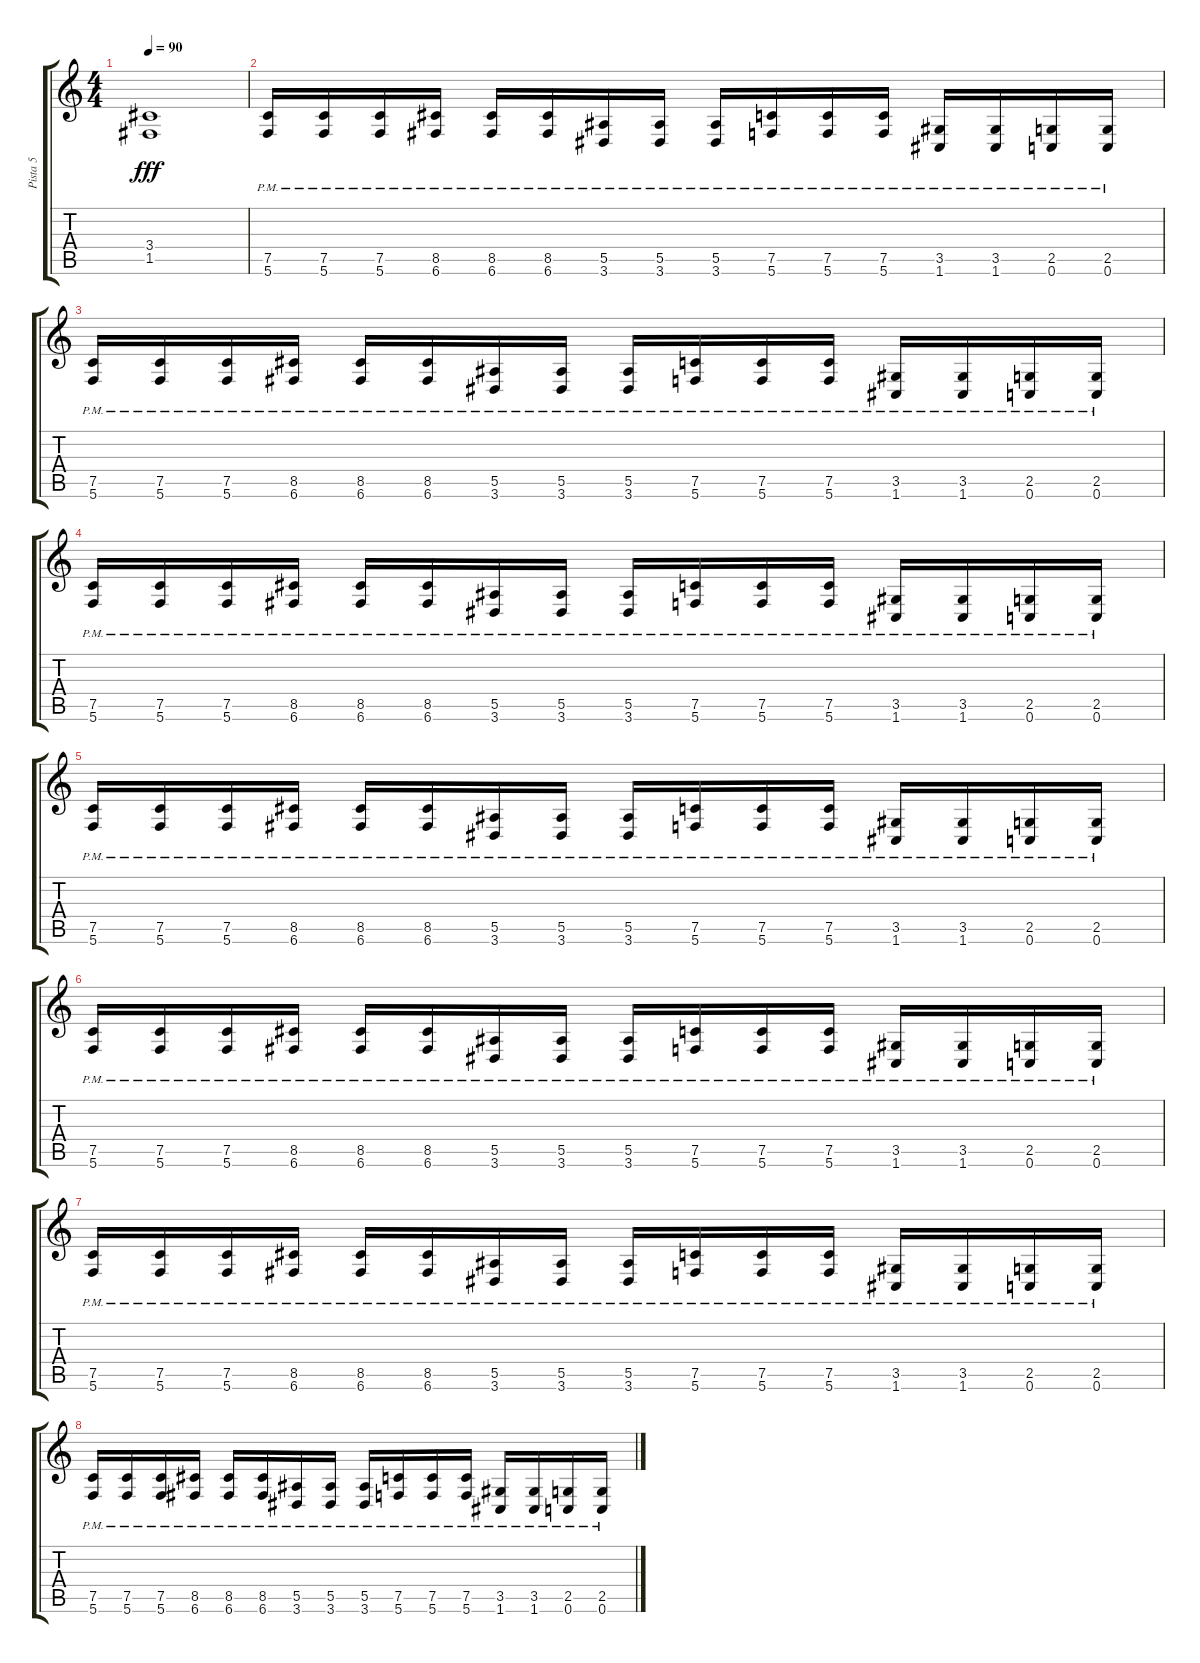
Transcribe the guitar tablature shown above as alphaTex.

\track ("Pista 5" "Pista 5") {instrument distortionguitar}
\staff {score tabs}
\tuning (C4 G3 Eb3 Bb2 F2 C2) {hide}
\ts (4 4)
\tempo 90
\clef g2
\ks c
(3.4 1.5).1{dy fff} |
(7.5{pm} 5.6{pm}).16{balance 16} (7.5{pm} 5.6{pm}).16 (7.5{pm} 5.6{pm}).16 (8.5{pm} 6.6{pm}).16 (8.5{pm} 6.6{pm}).16 (8.5{pm} 6.6{pm}).16 (5.5{pm} 3.6{pm}).16 (5.5{pm} 3.6{pm}).16 (5.5{pm} 3.6{pm}).16 (7.5{pm} 5.6{pm}).16 (7.5{pm} 5.6{pm}).16 (7.5{pm} 5.6{pm}).16 (3.5{pm} 1.6{pm}).16 (3.5{pm} 1.6{pm}).16 (2.5{pm} 0.6{pm}).16 (2.5{pm} 0.6{pm}).16 |
(7.5{pm} 5.6{pm}).16 (7.5{pm} 5.6{pm}).16 (7.5{pm} 5.6{pm}).16 (8.5{pm} 6.6{pm}).16 (8.5{pm} 6.6{pm}).16 (8.5{pm} 6.6{pm}).16 (5.5{pm} 3.6{pm}).16 (5.5{pm} 3.6{pm}).16 (5.5{pm} 3.6{pm}).16 (7.5{pm} 5.6{pm}).16 (7.5{pm} 5.6{pm}).16 (7.5{pm} 5.6{pm}).16 (3.5{pm} 1.6{pm}).16 (3.5{pm} 1.6{pm}).16 (2.5{pm} 0.6{pm}).16 (2.5{pm} 0.6{pm}).16 |
(7.5{pm} 5.6{pm}).16{balance 16} (7.5{pm} 5.6{pm}).16 (7.5{pm} 5.6{pm}).16 (8.5{pm} 6.6{pm}).16 (8.5{pm} 6.6{pm}).16 (8.5{pm} 6.6{pm}).16 (5.5{pm} 3.6{pm}).16 (5.5{pm} 3.6{pm}).16 (5.5{pm} 3.6{pm}).16 (7.5{pm} 5.6{pm}).16 (7.5{pm} 5.6{pm}).16 (7.5{pm} 5.6{pm}).16 (3.5{pm} 1.6{pm}).16 (3.5{pm} 1.6{pm}).16 (2.5{pm} 0.6{pm}).16 (2.5{pm} 0.6{pm}).16 |
(7.5{pm} 5.6{pm}).16 (7.5{pm} 5.6{pm}).16 (7.5{pm} 5.6{pm}).16 (8.5{pm} 6.6{pm}).16 (8.5{pm} 6.6{pm}).16 (8.5{pm} 6.6{pm}).16 (5.5{pm} 3.6{pm}).16 (5.5{pm} 3.6{pm}).16 (5.5{pm} 3.6{pm}).16 (7.5{pm} 5.6{pm}).16 (7.5{pm} 5.6{pm}).16 (7.5{pm} 5.6{pm}).16 (3.5{pm} 1.6{pm}).16 (3.5{pm} 1.6{pm}).16 (2.5{pm} 0.6{pm}).16 (2.5{pm} 0.6{pm}).16 |
(7.5{pm} 5.6{pm}).16{balance 16} (7.5{pm} 5.6{pm}).16 (7.5{pm} 5.6{pm}).16 (8.5{pm} 6.6{pm}).16 (8.5{pm} 6.6{pm}).16 (8.5{pm} 6.6{pm}).16 (5.5{pm} 3.6{pm}).16 (5.5{pm} 3.6{pm}).16 (5.5{pm} 3.6{pm}).16 (7.5{pm} 5.6{pm}).16 (7.5{pm} 5.6{pm}).16 (7.5{pm} 5.6{pm}).16 (3.5{pm} 1.6{pm}).16 (3.5{pm} 1.6{pm}).16 (2.5{pm} 0.6{pm}).16 (2.5{pm} 0.6{pm}).16 |
(7.5{pm} 5.6{pm}).16 (7.5{pm} 5.6{pm}).16 (7.5{pm} 5.6{pm}).16 (8.5{pm} 6.6{pm}).16 (8.5{pm} 6.6{pm}).16 (8.5{pm} 6.6{pm}).16 (5.5{pm} 3.6{pm}).16 (5.5{pm} 3.6{pm}).16 (5.5{pm} 3.6{pm}).16 (7.5{pm} 5.6{pm}).16 (7.5{pm} 5.6{pm}).16 (7.5{pm} 5.6{pm}).16 (3.5{pm} 1.6{pm}).16 (3.5{pm} 1.6{pm}).16 (2.5{pm} 0.6{pm}).16 (2.5{pm} 0.6{pm}).16 |
(7.5{pm} 5.6{pm}).16{balance 16} (7.5{pm} 5.6{pm}).16 (7.5{pm} 5.6{pm}).16 (8.5{pm} 6.6{pm}).16 (8.5{pm} 6.6{pm}).16 (8.5{pm} 6.6{pm}).16 (5.5{pm} 3.6{pm}).16 (5.5{pm} 3.6{pm}).16 (5.5{pm} 3.6{pm}).16 (7.5{pm} 5.6{pm}).16 (7.5{pm} 5.6{pm}).16 (7.5{pm} 5.6{pm}).16 (3.5{pm} 1.6{pm}).16 (3.5{pm} 1.6{pm}).16 (2.5{pm} 0.6{pm}).16 (2.5{pm} 0.6{pm}).16
